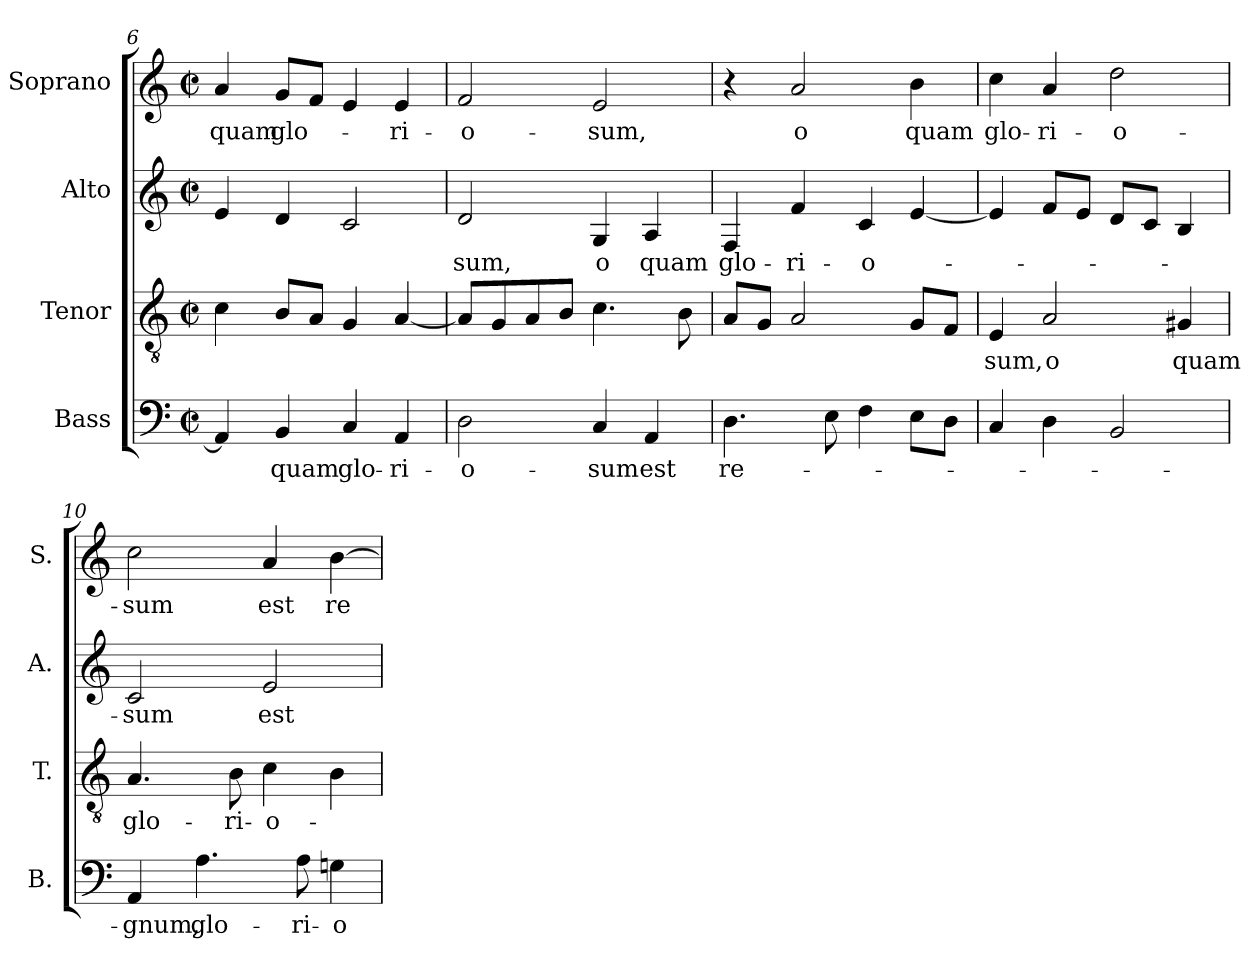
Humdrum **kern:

**kern	**text	**kern	**text	**kern	**text	**kern	**text
*part4	*part4	*part3	*part3	*part2	*part2	*part1	*part1
*staff4	*staff4	*staff3	*staff3	*staff2	*staff2	*staff1	*staff1
*I"Bass	*	*I"Tenor	*	*I"Alto	*	*I"Soprano	*
*I'B.	*	*I'T.	*	*I'A.	*	*I'S.	*
!!LO:LB:g=z
*clefF4	*	*clefGv2	*	*clefG2	*	*clefG2	*
*	*	*ITrd7c12	*	*	*	*	*
*k[]	*	*k[]	*	*k[]	*	*k[]	*
*M2/2	*	*M2/2	*	*M2/2	*	*M2/2	*
*met(c|)	*	*met(c|)	*	*met(c|)	*	*met(c|)	*
=6	=6	=6	=6	=6	=6	=6	=6
!	!	!	!	!	!	!	!LO:LY:b:color=#000000
4AAi/]	.	4Ci\	.	4ei/	.	4ai/	quam
!	!LO:LY:b:color=#000000	!	!	!	!	!	!
!	!	!	!	!	!	!	!LO:LY:b:color=#000000
4BBi/	quam	8BBi/L	.	4di/	.	8gi/L	glo-
.	.	8AAi/J	.	.	.	8fi/J	.
!	!LO:LY:b:color=#000000	!	!	!	!	!	!
4Ci/	glo-	4GGi/	.	2ci/	.	4ei/	.
!	!LO:LY:b:color=#000000	!	!	!	!	!	!
!	!	!	!	!	!	!	!LO:LY:b:color=#000000
4AAi/	-ri-	[<4AAi/	.	.	.	4ei/	-ri-
=7	=7	=7	=7	=7	=7	=7	=7
!	!LO:LY:b:color=#000000	!	!	!	!	!	!
!	!	!	!	!	!LO:LY:b:color=#000000	!	!
!	!	!	!	!	!	!	!LO:LY:b:color=#000000
2Di\	-o-	8AAi/L]	.	2di/	-sum,	2fi/	-o-
.	.	8GGi/	.	.	.	.	.
.	.	8AAi/	.	.	.	.	.
.	.	8BBi/J	.	.	.	.	.
!	!LO:LY:b:color=#000000	!	!	!	!	!	!
!	!	!	!	!	!LO:LY:b:color=#000000	!	!
!	!	!	!	!	!	!	!LO:LY:b:color=#000000
4Ci/	-sum	4.Ci\	.	4Gi/	o	2ei/	-sum,
!	!LO:LY:b:color=#000000	!	!	!	!	!	!
!	!	!	!	!	!LO:LY:b:color=#000000	!	!
4AAi/	est	.	.	4Ai/	quam	.	.
.	.	8BBi\	.	.	.	.	.
=8	=8	=8	=8	=8	=8	=8	=8
!	!LO:LY:b:color=#000000	!	!	!	!	!	!
!	!	!	!	!	!LO:LY:b:color=#000000	!	!
4.Di\	re-	8AAi/L	.	4Fi/	glo-	4r	.
.	.	8GGi/J	.	.	.	.	.
!	!	!	!	!	!LO:LY:b:color=#000000	!	!
!	!	!	!	!	!	!	!LO:LY:b:color=#000000
.	.	2AAi/	.	4fi/	-ri-	2ai/	o
8Ei\	.	.	.	.	.	.	.
!	!	!	!	!	!LO:LY:b:color=#000000	!	!
4Fi\	.	.	.	4ci/	-o-	.	.
!	!	!	!	!	!	!	!LO:LY:b:color=#000000
8Ei\L	.	8GGi/L	.	[<4ei/	.	4bi\	quam
8Di\J	.	8FFi/J	.	.	.	.	.
=9	=9	=9	=9	=9	=9	=9	=9
!	!	!	!LO:LY:b:color=#000000	!	!	!	!
!	!	!	!	!	!	!	!LO:LY:b:color=#000000
4Ci/	.	4EEi/	-sum,	4ei/]	.	4cci\	glo-
!	!	!	!LO:LY:b:color=#000000	!	!	!	!
!	!	!	!	!	!	!	!LO:LY:b:color=#000000
4Di\	.	2AAi/	o	8fi/L	.	4ai/	-ri-
.	.	.	.	8ei/J	.	.	.
!	!	!	!	!	!	!	!LO:LY:b:color=#000000
2BBi/	.	.	.	8di/L	.	2ddi\	-o-
.	.	.	.	8ci/J	.	.	.
!	!	!	!LO:LY:b:color=#000000	!	!	!	!
.	.	4GG#Xi/	quam	4Bi/	.	.	.
=10	=10	=10	=10	=10	=10	=10	=10
!	!LO:LY:b:color=#000000	!	!	!	!	!	!
!	!	!	!LO:LY:b:color=#000000	!	!	!	!
!	!	!	!	!	!LO:LY:b:color=#000000	!	!
!	!	!	!	!	!	!	!LO:LY:b:color=#000000
4AAi/	-gnum,	4.AAi/	glo-	2ci/	-sum	2cci\	-sum
!	!LO:LY:b:color=#000000	!	!	!	!	!	!
4.Ai\	glo-	.	.	.	.	.	.
!	!	!	!LO:LY:b:color=#000000	!	!	!	!
.	.	8BBi\	-ri-	.	.	.	.
!	!	!	!LO:LY:b:color=#000000	!	!	!	!
!	!	!	!	!	!LO:LY:b:color=#000000	!	!
!	!	!	!	!	!	!	!LO:LY:b:color=#000000
.	.	4Ci\	-o-	2ei/	est	4ai/	est
!	!LO:LY:b:color=#000000	!	!	!	!	!	!
8Ai\	-ri-	.	.	.	.	.	.
!	!LO:LY:b:color=#000000	!	!	!	!	!	!
!	!	!	!	!	!	!	!LO:LY:b:color=#000000
4Gni\	-o-	4BBi\	.	.	.	[>4bi\	re-
=	=	=	=	=	=	=	=
*-	*-	*-	*-	*-	*-	*-	*-
